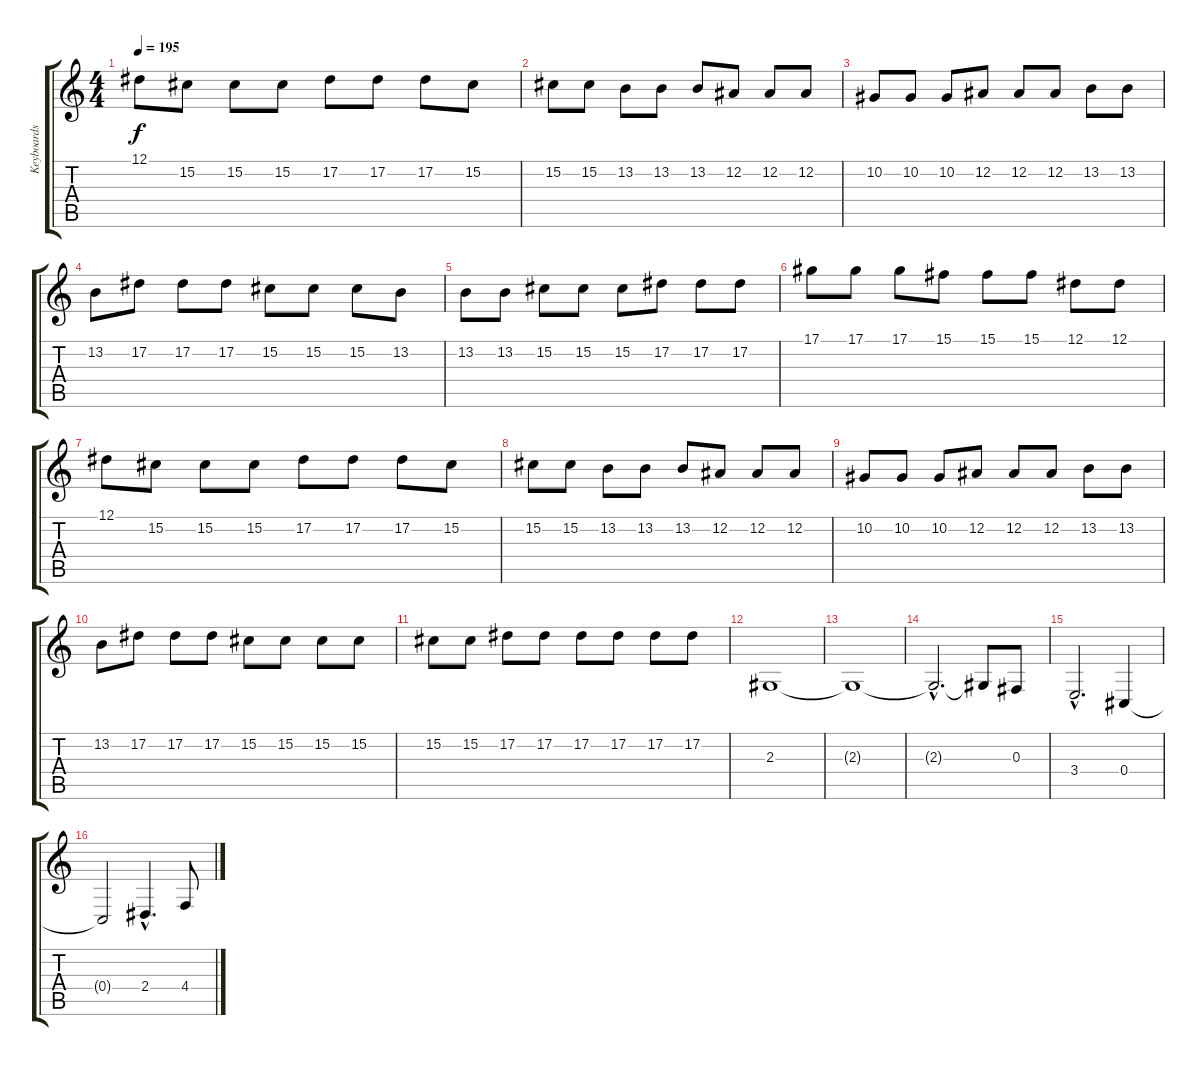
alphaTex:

\track ("Keyboards 3" "Keyboards ") {instrument acousticgrandpiano}
\staff {score tabs}
\tuning (Eb4 Bb3 Gb3 Db3 Ab2 Eb2) {hide}
\ts (4 4)
\tempo 195
\clef g2
\ks c
12.1.8{dy f} 15.2.8 15.2.8 15.2.8 17.2.8 17.2.8 17.2.8 15.2.8 |
15.2.8 15.2.8 13.2.8 13.2.8 13.2.8 12.2.8 12.2.8 12.2.8 |
10.2.8 10.2.8 10.2.8 12.2.8 12.2.8 12.2.8 13.2.8 13.2.8 |
13.2.8 17.2.8 17.2.8 17.2.8 15.2.8 15.2.8 15.2.8 13.2.8 |
13.2.8 13.2.8 15.2.8 15.2.8 15.2.8 17.2.8 17.2.8 17.2.8 |
17.1.8 17.1.8 17.1.8 15.1.8 15.1.8 15.1.8 12.1.8 12.1.8 |
12.1.8 15.2.8 15.2.8 15.2.8 17.2.8 17.2.8 17.2.8 15.2.8 |
15.2.8 15.2.8 13.2.8 13.2.8 13.2.8 12.2.8 12.2.8 12.2.8 |
10.2.8 10.2.8 10.2.8 12.2.8 12.2.8 12.2.8 13.2.8 13.2.8 |
13.2.8 17.2.8 17.2.8 17.2.8 15.2.8 15.2.8 15.2.8 15.2.8 |
15.2.8 15.2.8 17.2.8 17.2.8 17.2.8 17.2.8 17.2.8 17.2.8 |
2.3.1 |
2.3{t}.1 |
2.3{hac t}.2{d} 2.3{t}.8 0.3.8 |
3.4{hac}.2{d} 0.4.4 |
0.4{t}.2 2.4{hac}.4{d} 4.4.8
